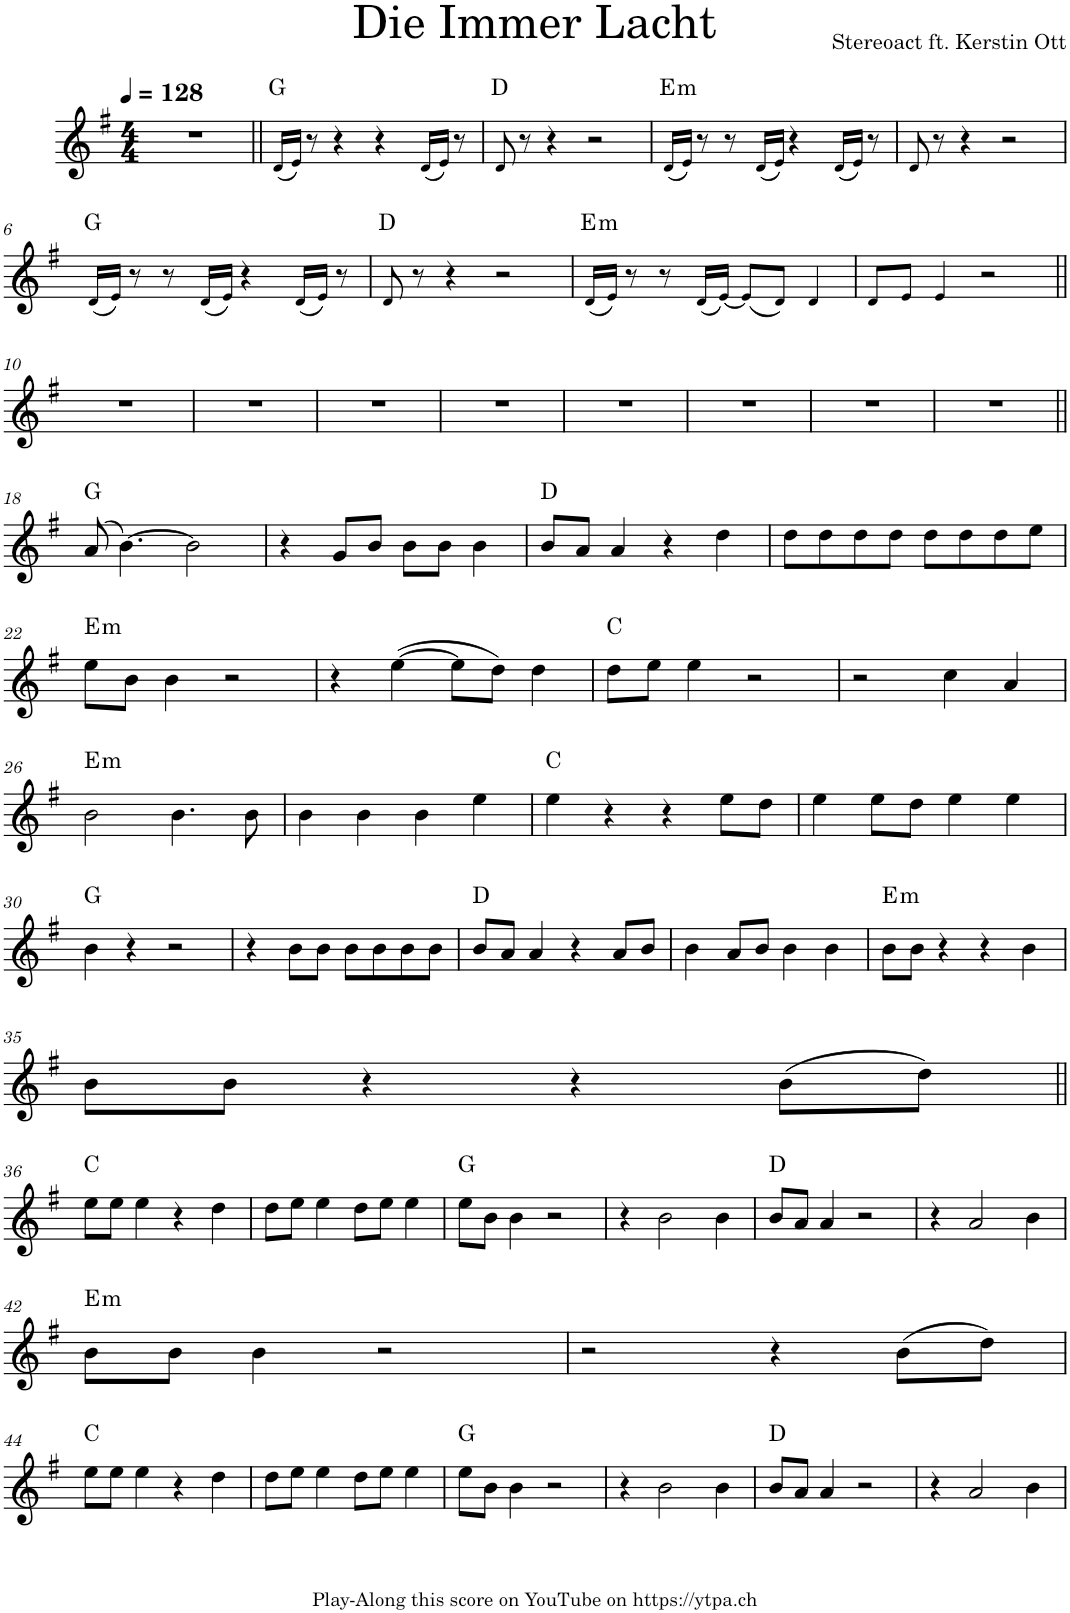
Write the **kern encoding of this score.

**kern	**harte
*part1	*part1
*staff1	*
*I"Piano	*
*I'Pno.	*
*clefG2	*
*k[f#]	*
*M4/4	*
*MM128	*
=1	=1
1r	.
=2||	=2||
(16d!/LL	G:maj
16e!/JJ)	.
8r	.
4r	.
4r	.
(16d!/LL	.
16e!/JJ)	.
8r	.
=3	=3
8d!/	D:maj
8r	.
4r	.
2r	.
=4	=4
!	!LO:H:kt=m
(16d!/LL	E:min
16e!/JJ)	.
8r	.
8r	.
(16d!/LL	.
16e!/JJ)	.
4r	.
(16d!/LL	.
16e!/JJ)	.
8r	.
=5	=5
8d!/	.
8r	.
4r	.
2r	.
!!LO:LB:g=z
=6	=6
(16d!/LL	G:maj
16e!/JJ)	.
8r	.
8r	.
(16d!/LL	.
16e!/JJ)	.
4r	.
(16d!/LL	.
16e!/JJ)	.
8r	.
=7	=7
8d!/	D:maj
8r	.
4r	.
2r	.
=8	=8
!	!LO:H:kt=m
(16d!/LL	E:min
16e!/JJ)	.
8r	.
8r	.
(16d!/LL	.
[16e!/JJ)	.
(8e!/L]	.
8d!/J)	.
4d!/	.
=9	=9
8d!/L	.
8e!/J	.
4e!/	.
2r	.
!!LO:LB:g=z
=10||	=10||
1r	.
=11	=11
1r	.
=12	=12
1r	.
=13	=13
1r	.
=14	=14
1r	.
=15	=15
1r	.
=16	=16
1r	.
=17	=17
1r	.
!!LO:LB:g=z
=18||	=18||
(8a/	G:maj
[4.b\)	.
2b\]	.
=19	=19
4r	.
8g/L	.
8b/J	.
8b\L	.
8b\J	.
4b\	.
=20	=20
8b/L	D:maj
8a/J	.
4a/	.
4r	.
4dd\	.
=21	=21
8dd\L	.
8dd\	.
8dd\	.
8dd\J	.
8dd\L	.
8dd\	.
8dd\	.
8ee\J	.
!!LO:LB:g=z
=22	=22
!	!LO:H:kt=m
8ee\L	E:min
8b\J	.
4b\	.
2r	.
=23	=23
4r	.
([4ee\	.
8ee\L]	.
8dd\J)	.
4dd\	.
=24	=24
8dd\L	C:maj
8ee\J	.
4ee\	.
2r	.
=25	=25
2r	.
4cc\	.
4a/	.
!!LO:LB:g=z
=26	=26
!	!LO:H:kt=m
2b\	E:min
4.b\	.
8b\	.
=27	=27
4b\	.
4b\	.
4b\	.
4ee\	.
=28	=28
4ee\	C:maj
4r	.
4r	.
8ee\L	.
8dd\J	.
=29	=29
4ee\	.
8ee\L	.
8dd\J	.
4ee\	.
4ee\	.
!!LO:LB:g=z
=30	=30
4b\	G:maj
4r	.
2r	.
=31	=31
4r	.
8b\L	.
8b\J	.
8b\L	.
8b\	.
8b\	.
8b\J	.
=32	=32
8b/L	D:maj
8a/J	.
4a/	.
4r	.
8a/L	.
8b/J	.
=33	=33
4b\	.
8a/L	.
8b/J	.
4b\	.
4b\	.
=34	=34
!	!LO:H:kt=m
8b\L	E:min
8b\J	.
4r	.
4r	.
4b\	.
!!LO:LB:g=z
=35	=35
8b\L	.
8b\J	.
4r	.
4r	.
(8b\L	.
8dd\J)	.
!!LO:LB:g=z
=36||	=36||
8ee\L	C:maj
8ee\J	.
4ee\	.
4r	.
4dd\	.
=37	=37
8dd\L	.
8ee\J	.
4ee\	.
8dd\L	.
8ee\J	.
4ee\	.
=38	=38
8ee\L	G:maj
8b\J	.
4b\	.
2r	.
=39	=39
4r	.
2b\	.
4b\	.
=40	=40
8b/L	D:maj
8a/J	.
4a/	.
2r	.
=41	=41
4r	.
2a/	.
4b\	.
!!LO:LB:g=z
=42	=42
!	!LO:H:kt=m
8b\L	E:min
8b\J	.
4b\	.
2r	.
=43	=43
2r	.
4r	.
(8b\L	.
8dd\J)	.
!!LO:LB:g=z
=44	=44
8ee\L	C:maj
8ee\J	.
4ee\	.
4r	.
4dd\	.
=45	=45
8dd\L	.
8ee\J	.
4ee\	.
8dd\L	.
8ee\J	.
4ee\	.
=46	=46
8ee\L	G:maj
8b\J	.
4b\	.
2r	.
=47	=47
4r	.
2b\	.
4b\	.
=48	=48
8b/L	D:maj
8a/J	.
4a/	.
2r	.
=49	=49
4r	.
2a/	.
4b\	.
=	=
*-	*-
